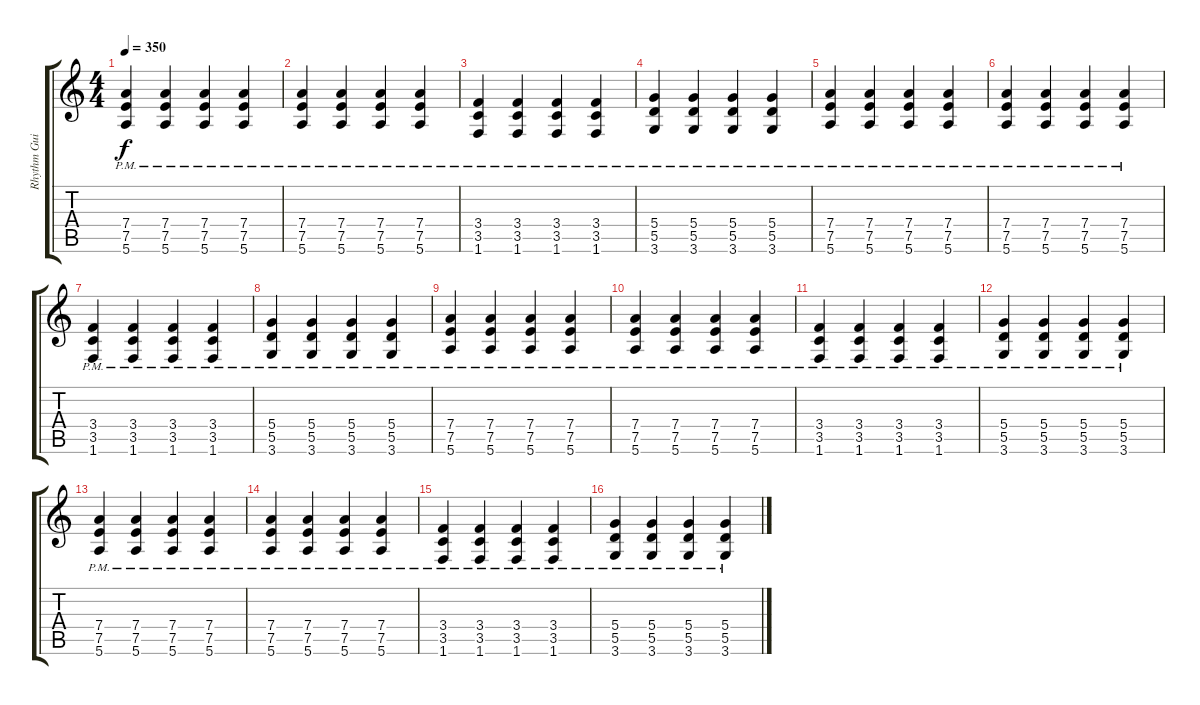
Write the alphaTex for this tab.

\track ("Rhythm Guitar" "Rhythm Gui") {instrument overdrivenguitar}
\staff {score tabs}
\tuning (E4 B3 G3 D3 A2 E2) {hide}
\ts (4 4)
\tempo 350
\clef g2
\ks c
(7.4{pm} 7.5{pm} 5.6{pm}).4{dy f} (7.4{pm} 7.5{pm} 5.6{pm}).4 (7.4{pm} 7.5{pm} 5.6{pm}).4 (7.4{pm} 7.5{pm} 5.6{pm}).4 |
(7.4{pm} 7.5{pm} 5.6{pm}).4 (7.4{pm} 7.5{pm} 5.6{pm}).4 (7.4{pm} 7.5{pm} 5.6{pm}).4 (7.4{pm} 7.5{pm} 5.6{pm}).4 |
(3.4{pm} 3.5{pm} 1.6{pm}).4 (3.4{pm} 3.5{pm} 1.6{pm}).4 (3.4{pm} 3.5{pm} 1.6{pm}).4 (3.4{pm} 3.5{pm} 1.6{pm}).4 |
(5.4{pm} 5.5{pm} 3.6{pm}).4 (5.4{pm} 5.5{pm} 3.6{pm}).4 (5.4{pm} 5.5{pm} 3.6{pm}).4 (5.4{pm} 5.5{pm} 3.6{pm}).4 |
(7.4{pm} 7.5{pm} 5.6{pm}).4 (7.4{pm} 7.5{pm} 5.6{pm}).4 (7.4{pm} 7.5{pm} 5.6{pm}).4 (7.4{pm} 7.5{pm} 5.6{pm}).4 |
(7.4{pm} 7.5{pm} 5.6{pm}).4 (7.4{pm} 7.5{pm} 5.6{pm}).4 (7.4{pm} 7.5{pm} 5.6{pm}).4 (7.4{pm} 7.5{pm} 5.6{pm}).4 |
(3.4{pm} 3.5{pm} 1.6{pm}).4 (3.4{pm} 3.5{pm} 1.6{pm}).4 (3.4{pm} 3.5{pm} 1.6{pm}).4 (3.4{pm} 3.5{pm} 1.6{pm}).4 |
(5.4{pm} 5.5{pm} 3.6{pm}).4 (5.4{pm} 5.5{pm} 3.6{pm}).4 (5.4{pm} 5.5{pm} 3.6{pm}).4 (5.4{pm} 5.5{pm} 3.6{pm}).4 |
(7.4{pm} 7.5{pm} 5.6{pm}).4 (7.4{pm} 7.5{pm} 5.6{pm}).4 (7.4{pm} 7.5{pm} 5.6{pm}).4 (7.4{pm} 7.5{pm} 5.6{pm}).4 |
(7.4{pm} 7.5{pm} 5.6{pm}).4 (7.4{pm} 7.5{pm} 5.6{pm}).4 (7.4{pm} 7.5{pm} 5.6{pm}).4 (7.4{pm} 7.5{pm} 5.6{pm}).4 |
(3.4{pm} 3.5{pm} 1.6{pm}).4 (3.4{pm} 3.5{pm} 1.6{pm}).4 (3.4{pm} 3.5{pm} 1.6{pm}).4 (3.4{pm} 3.5{pm} 1.6{pm}).4 |
(5.4{pm} 5.5{pm} 3.6{pm}).4 (5.4{pm} 5.5{pm} 3.6{pm}).4 (5.4{pm} 5.5{pm} 3.6{pm}).4 (5.4{pm} 5.5{pm} 3.6{pm}).4 |
(7.4{pm} 7.5{pm} 5.6{pm}).4 (7.4{pm} 7.5{pm} 5.6{pm}).4 (7.4{pm} 7.5{pm} 5.6{pm}).4 (7.4{pm} 7.5{pm} 5.6{pm}).4 |
(7.4{pm} 7.5{pm} 5.6{pm}).4 (7.4{pm} 7.5{pm} 5.6{pm}).4 (7.4{pm} 7.5{pm} 5.6{pm}).4 (7.4{pm} 7.5{pm} 5.6{pm}).4 |
(3.4{pm} 3.5{pm} 1.6{pm}).4 (3.4{pm} 3.5{pm} 1.6{pm}).4 (3.4{pm} 3.5{pm} 1.6{pm}).4 (3.4{pm} 3.5{pm} 1.6{pm}).4 |
(5.4{pm} 5.5{pm} 3.6{pm}).4 (5.4{pm} 5.5{pm} 3.6{pm}).4 (5.4{pm} 5.5{pm} 3.6{pm}).4 (5.4{pm} 5.5{pm} 3.6{pm}).4
